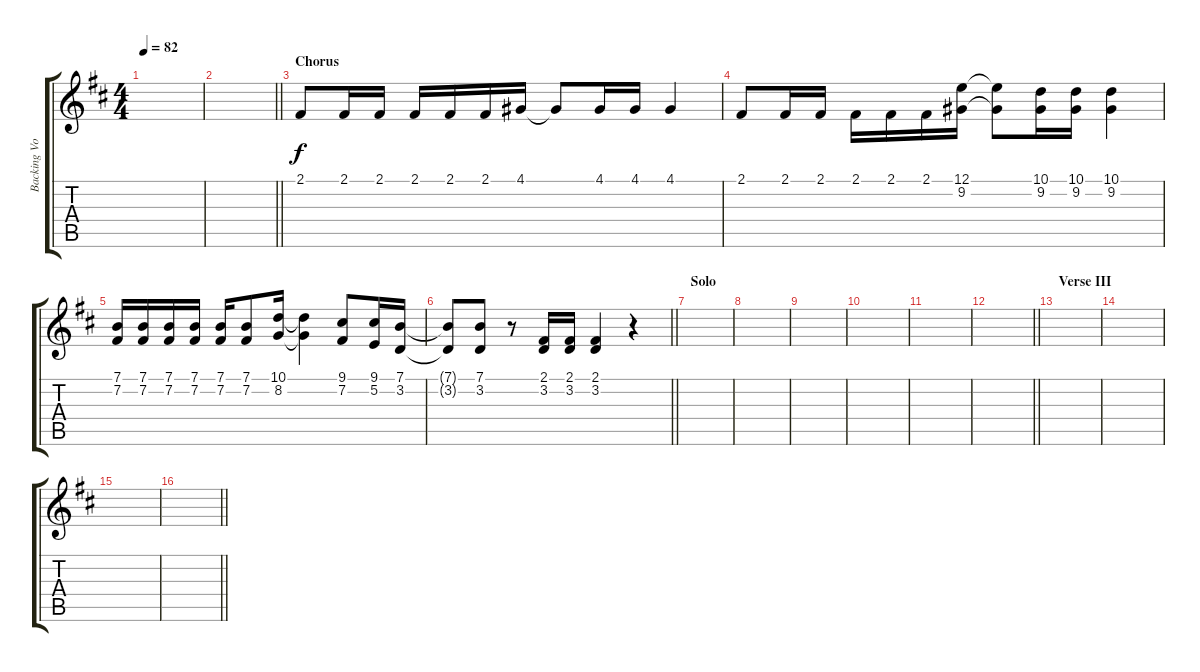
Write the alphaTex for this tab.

\track ("Backing Vocals" "Backing Vo") {instrument tenorsax}
\staff {score tabs}
\tuning (E4 B3 G3 D3 A2 E2) {hide}
\ts (4 4)
\tempo 82
\clef g2
\ks d
|
\barLineRight lightlight
|
\section ("" "Chorus")
2.1.8 2.1.16 2.1.16 2.1.16 2.1.16 2.1.16 4.1.16 4.1{t}.8 4.1.16 4.1.16 4.1.4 |
2.1.8 2.1.16 2.1.16 2.1.16 2.1.16 2.1.16 (12.1 9.2).16 (12.1{t} 9.2{t}).8 (10.1 9.2).16 (10.1 9.2).16 (10.1 9.2).4 |
(7.1 7.2).16 (7.1 7.2).16 (7.1 7.2).16 (7.1 7.2).16 (7.1 7.2).16 (7.1 7.2).8 (10.1 8.2).16 (10.1{t} 8.2{t}).4 (9.1 7.2).8 (9.1 5.2).16 (7.1 3.2).16 |
\barLineRight lightlight
(7.1{t} 3.2{t}).8 (7.1 3.2).8 r.8 (2.1 3.2).16 (2.1 3.2).16 (2.1 3.2).4 r.4 |
\section ("" "Solo")
|
|
|
|
|
\barLineRight lightlight
|
\section ("" "Verse III")
|
|
|
\barLineRight lightlight
